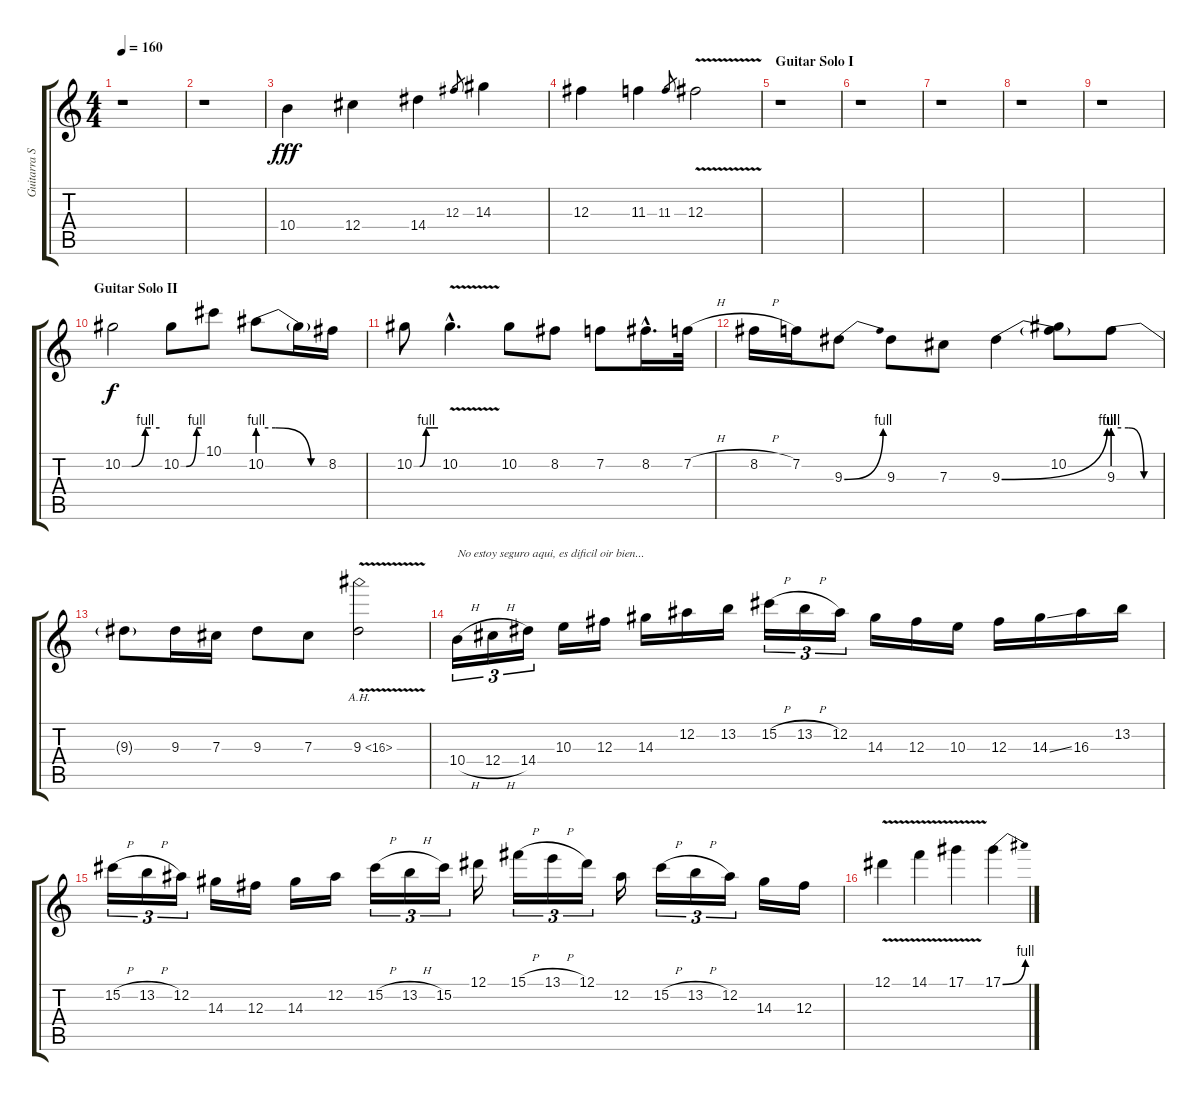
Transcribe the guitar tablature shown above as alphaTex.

\track ("Guitarra Solo II, III" "Guitarra S") {instrument overdrivenguitar}
\staff {score tabs}
\tuning (Eb4 Bb3 Gb3 Db3 Ab2 Eb2) {hide}
\ts (4 4)
\tempo 160
\clef g2
\ks c
r.1{dy fff} |
r.1 |
10.4.4{volume 13 balance 13} 12.4.4 14.4.4 12.3.8{gr} 14.3.4 |
12.3.4 11.3.4 11.3.8{gr} 12.3{v}.2 |
\section ("" "Guitar Solo I")
r.1 |
r.1 |
r.1 |
r.1 |
r.1{volume 16 balance 10} |
\section ("" "Guitar Solo II")
10.2{be (custom 0 0 15 0 37 4 46 4 60 4)}.2{dy f volume 16 balance 10} 10.2{be (custom 0 0 15 0 45 4 60 4)}.8 10.1.8 10.2{be (custom 0 4 15 4 45 0 60 0)}.8 10.2{t}.16 8.2.16 |
10.2{be (custom 0 0 14 0 30 4 45 4 60 4)}.8 10.2{v hac}.4{d} 10.2.8 8.2.8 7.2.8 8.2{hac}.16{d} 7.2{h}.32 |
8.2{h}.16 7.2.16 9.3{be (bend 0 0 60 4)}.8 9.3.8 7.3.8 9.3{be (bend 0 0 60 4)}.4 (10.2 9.3{t}).8 9.3{be (custom 0 4 20 4 40 0 60 0)}.8 |
9.3{t}.8 9.3.16 7.3.16 9.3.8 7.3.8 9.3{ah 7 v}.2 |
10.4{h}.16{tu (3 2) txt "No estoy seguro aqui, es dificil oir bien..." volume 16 balance 10 instrument overdrivenguitar} 12.4{h}.16{tu (3 2)} 14.4.16{tu (3 2)} 10.3.16 12.3.16 14.3.16 12.2.16 13.2.16 15.2{h}.16{tu (3 2)} 13.2{h}.16{tu (3 2)} 12.2.16{tu (3 2)} 14.3.16 12.3.16 10.3.16 12.3.16 14.3{ss}.16 16.3.16 13.2.16 |
15.2{h}.16{tu (3 2)} 13.2{h}.16{tu (3 2)} 12.2.16{tu (3 2)} 14.3.16 12.3.16 14.3.16 12.2.16 15.2{h}.16{tu (3 2)} 13.2{h}.16{tu (3 2)} 15.2.16{tu (3 2)} 12.1.16 15.1{h}.16{tu (3 2)} 13.1{h}.16{tu (3 2)} 12.1.16{tu (3 2)} 12.2.16 15.2{h}.16{tu (3 2)} 13.2{h}.16{tu (3 2)} 12.2.16{tu (3 2)} 14.3.16 12.3.16 |
12.1{v}.4 14.1{v}.4 17.1{v}.4 17.1{be (bend 0 0 60 4)}.4
